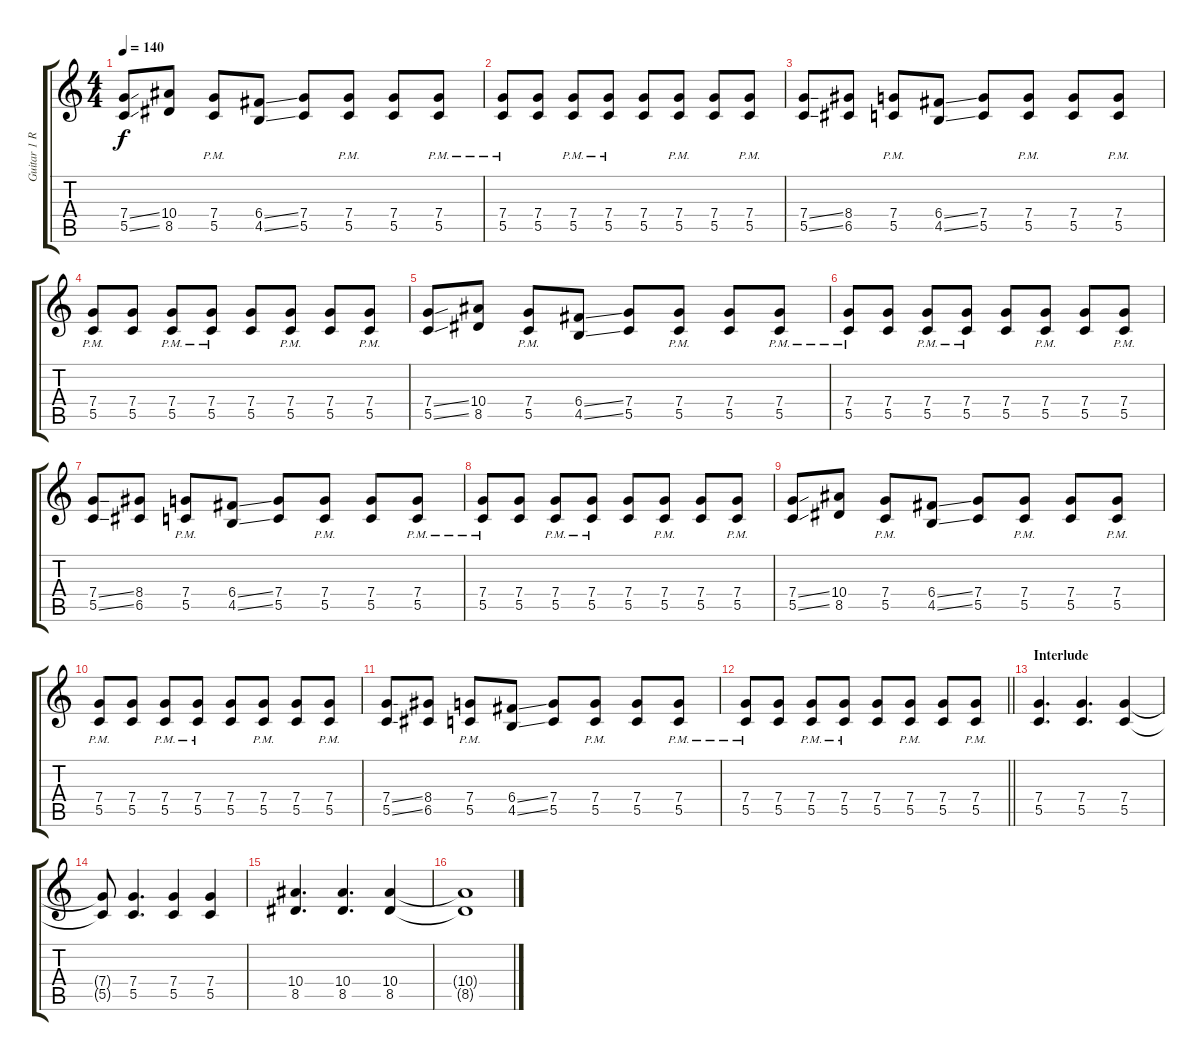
\track ("Guitar 1 Rhythm Left" "Guitar 1 R") {instrument distortionguitar}
\staff {score tabs}
\tuning (D4 A3 F3 C3 G2 C2) {hide}
\ts (4 4)
\tempo 140
\clef g2
\ks c
(7.4{ss} 5.5{ss}).8{dy f} (10.4 8.5).8 (7.4{pm} 5.5{pm}).8 (6.4{ss} 4.5{ss}).8 (7.4 5.5).8 (7.4{pm} 5.5{pm}).8 (7.4 5.5).8 (7.4{pm} 5.5{pm}).8 |
(7.4{pm} 5.5{pm}).8 (7.4 5.5).8 (7.4{pm} 5.5{pm}).8 (7.4{pm} 5.5{pm}).8 (7.4 5.5).8 (7.4{pm} 5.5{pm}).8 (7.4 5.5).8 (7.4{pm} 5.5{pm}).8 |
(7.4{ss} 5.5{ss}).8 (8.4 6.5).8 (7.4{pm} 5.5{pm}).8 (6.4{ss} 4.5{ss}).8 (7.4 5.5).8 (7.4{pm} 5.5{pm}).8 (7.4 5.5).8 (7.4{pm} 5.5{pm}).8 |
(7.4{pm} 5.5{pm}).8 (7.4 5.5).8 (7.4{pm} 5.5{pm}).8 (7.4{pm} 5.5{pm}).8 (7.4 5.5).8 (7.4{pm} 5.5{pm}).8 (7.4 5.5).8 (7.4{pm} 5.5{pm}).8 |
(7.4{ss} 5.5{ss}).8 (10.4 8.5).8 (7.4{pm} 5.5{pm}).8 (6.4{ss} 4.5{ss}).8 (7.4 5.5).8 (7.4{pm} 5.5{pm}).8 (7.4 5.5).8 (7.4{pm} 5.5{pm}).8 |
(7.4{pm} 5.5{pm}).8 (7.4 5.5).8 (7.4{pm} 5.5{pm}).8 (7.4{pm} 5.5{pm}).8 (7.4 5.5).8 (7.4{pm} 5.5{pm}).8 (7.4 5.5).8 (7.4{pm} 5.5{pm}).8 |
(7.4{ss} 5.5{ss}).8 (8.4 6.5).8 (7.4{pm} 5.5{pm}).8 (6.4{ss} 4.5{ss}).8 (7.4 5.5).8 (7.4{pm} 5.5{pm}).8 (7.4 5.5).8 (7.4{pm} 5.5{pm}).8 |
(7.4{pm} 5.5{pm}).8 (7.4 5.5).8 (7.4{pm} 5.5{pm}).8 (7.4{pm} 5.5{pm}).8 (7.4 5.5).8 (7.4{pm} 5.5{pm}).8 (7.4 5.5).8 (7.4{pm} 5.5{pm}).8 |
(7.4{ss} 5.5{ss}).8 (10.4 8.5).8 (7.4{pm} 5.5{pm}).8 (6.4{ss} 4.5{ss}).8 (7.4 5.5).8 (7.4{pm} 5.5{pm}).8 (7.4 5.5).8 (7.4{pm} 5.5{pm}).8 |
(7.4{pm} 5.5{pm}).8 (7.4 5.5).8 (7.4{pm} 5.5{pm}).8 (7.4{pm} 5.5{pm}).8 (7.4 5.5).8 (7.4{pm} 5.5{pm}).8 (7.4 5.5).8 (7.4{pm} 5.5{pm}).8 |
(7.4{ss} 5.5{ss}).8 (8.4 6.5).8 (7.4{pm} 5.5{pm}).8 (6.4{ss} 4.5{ss}).8 (7.4 5.5).8 (7.4{pm} 5.5{pm}).8 (7.4 5.5).8 (7.4{pm} 5.5{pm}).8 |
\barLineRight lightlight
(7.4{pm} 5.5{pm}).8 (7.4 5.5).8 (7.4{pm} 5.5{pm}).8 (7.4{pm} 5.5{pm}).8 (7.4 5.5).8 (7.4{pm} 5.5{pm}).8 (7.4 5.5).8 (7.4{pm} 5.5{pm}).8 |
\section ("" "Interlude")
(7.4 5.5).4{d} (7.4 5.5).4{d} (7.4 5.5).4 |
(7.4{t} 5.5{t}).8 (7.4 5.5).4{d} (7.4 5.5).4 (7.4 5.5).4 |
(10.4 8.5).4{d} (10.4 8.5).4{d} (10.4 8.5).4 |
(10.4{t} 8.5{t}).1
